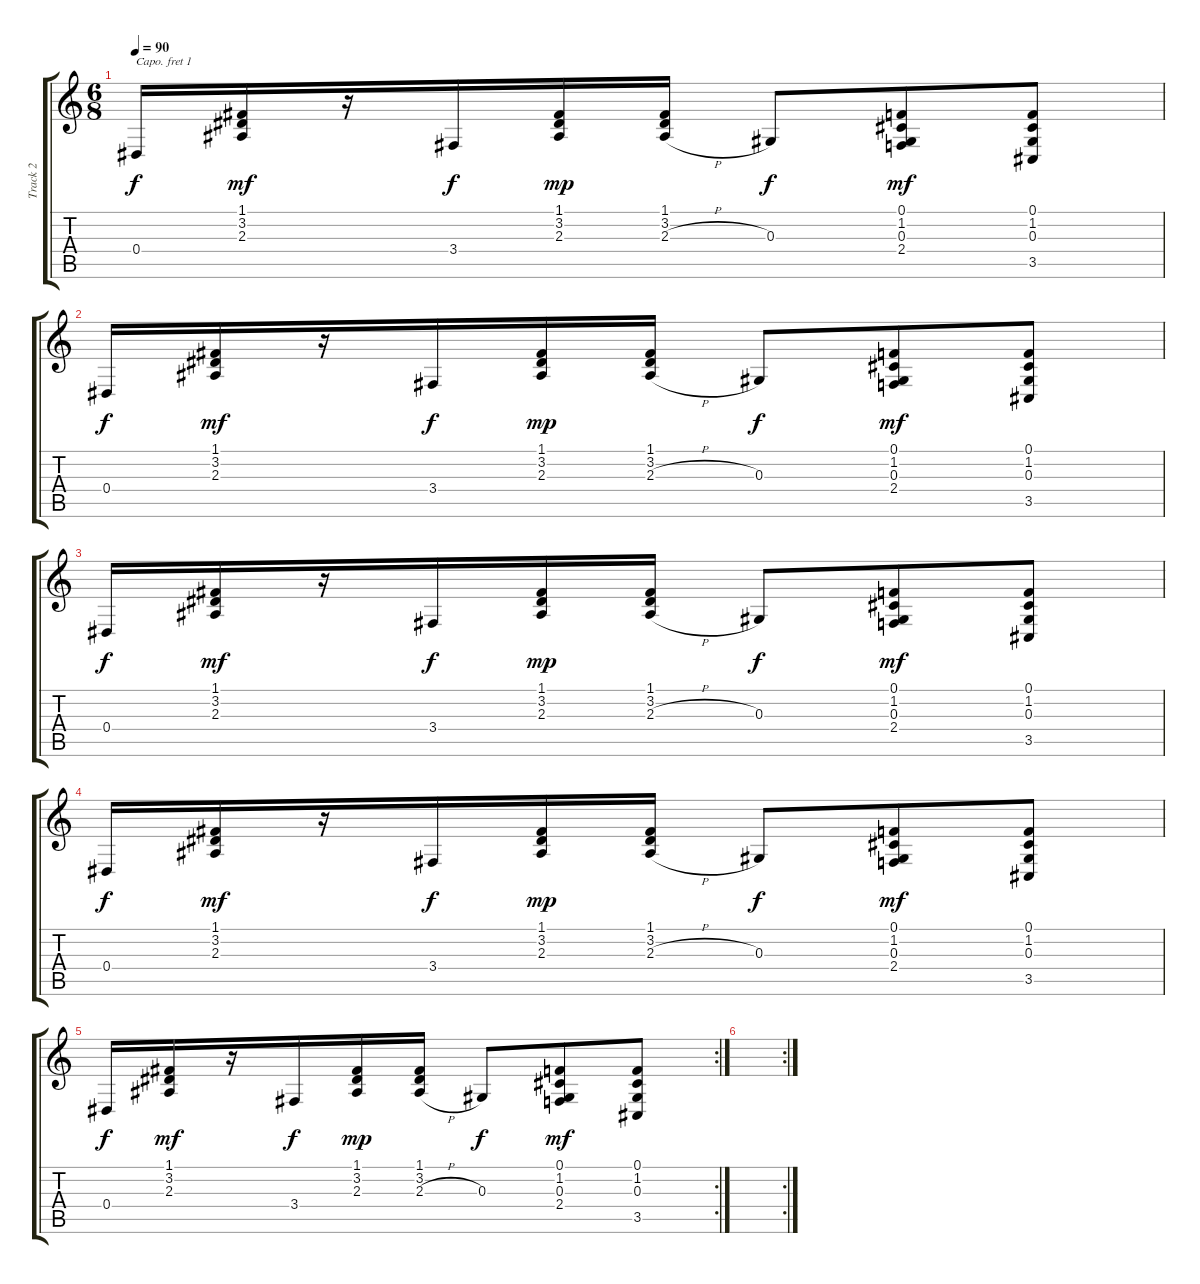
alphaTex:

\track ("Track 2" "Track 2") {instrument harpsichord}
\staff {score tabs}
\capo 1
\tuning (E4 B3 G3 D3 A2 E2) {hide}
\ts (6 8)
\tempo 90
\clef g2
\ks c
0.4.16{dy f} (1.1 3.2 2.3).16{dy mf} r.16 3.4.16{dy f} (1.1 3.2 2.3).16{dy mp} (1.1 3.2 2.3{h}).16 0.3.8{dy f} (0.1 1.2 0.3 2.4).8{dy mf} (0.1 1.2 0.3 3.5).8 |
0.4.16{dy f} (1.1 3.2 2.3).16{dy mf} r.16 3.4.16{dy f} (1.1 3.2 2.3).16{dy mp} (1.1 3.2 2.3{h}).16 0.3.8{dy f} (0.1 1.2 0.3 2.4).8{dy mf} (0.1 1.2 0.3 3.5).8 |
0.4.16{dy f} (1.1 3.2 2.3).16{dy mf} r.16 3.4.16{dy f} (1.1 3.2 2.3).16{dy mp} (1.1 3.2 2.3{h}).16 0.3.8{dy f} (0.1 1.2 0.3 2.4).8{dy mf} (0.1 1.2 0.3 3.5).8 |
0.4.16{dy f} (1.1 3.2 2.3).16{dy mf} r.16 3.4.16{dy f} (1.1 3.2 2.3).16{dy mp} (1.1 3.2 2.3{h}).16 0.3.8{dy f} (0.1 1.2 0.3 2.4).8{dy mf} (0.1 1.2 0.3 3.5).8 |
\rc 2
0.4.16{dy f} (1.1 3.2 2.3).16{dy mf} r.16 3.4.16{dy f} (1.1 3.2 2.3).16{dy mp} (1.1 3.2 2.3{h}).16 0.3.8{dy f} (0.1 1.2 0.3 2.4).8{dy mf} (0.1 1.2 0.3 3.5).8 |
\rc 2
